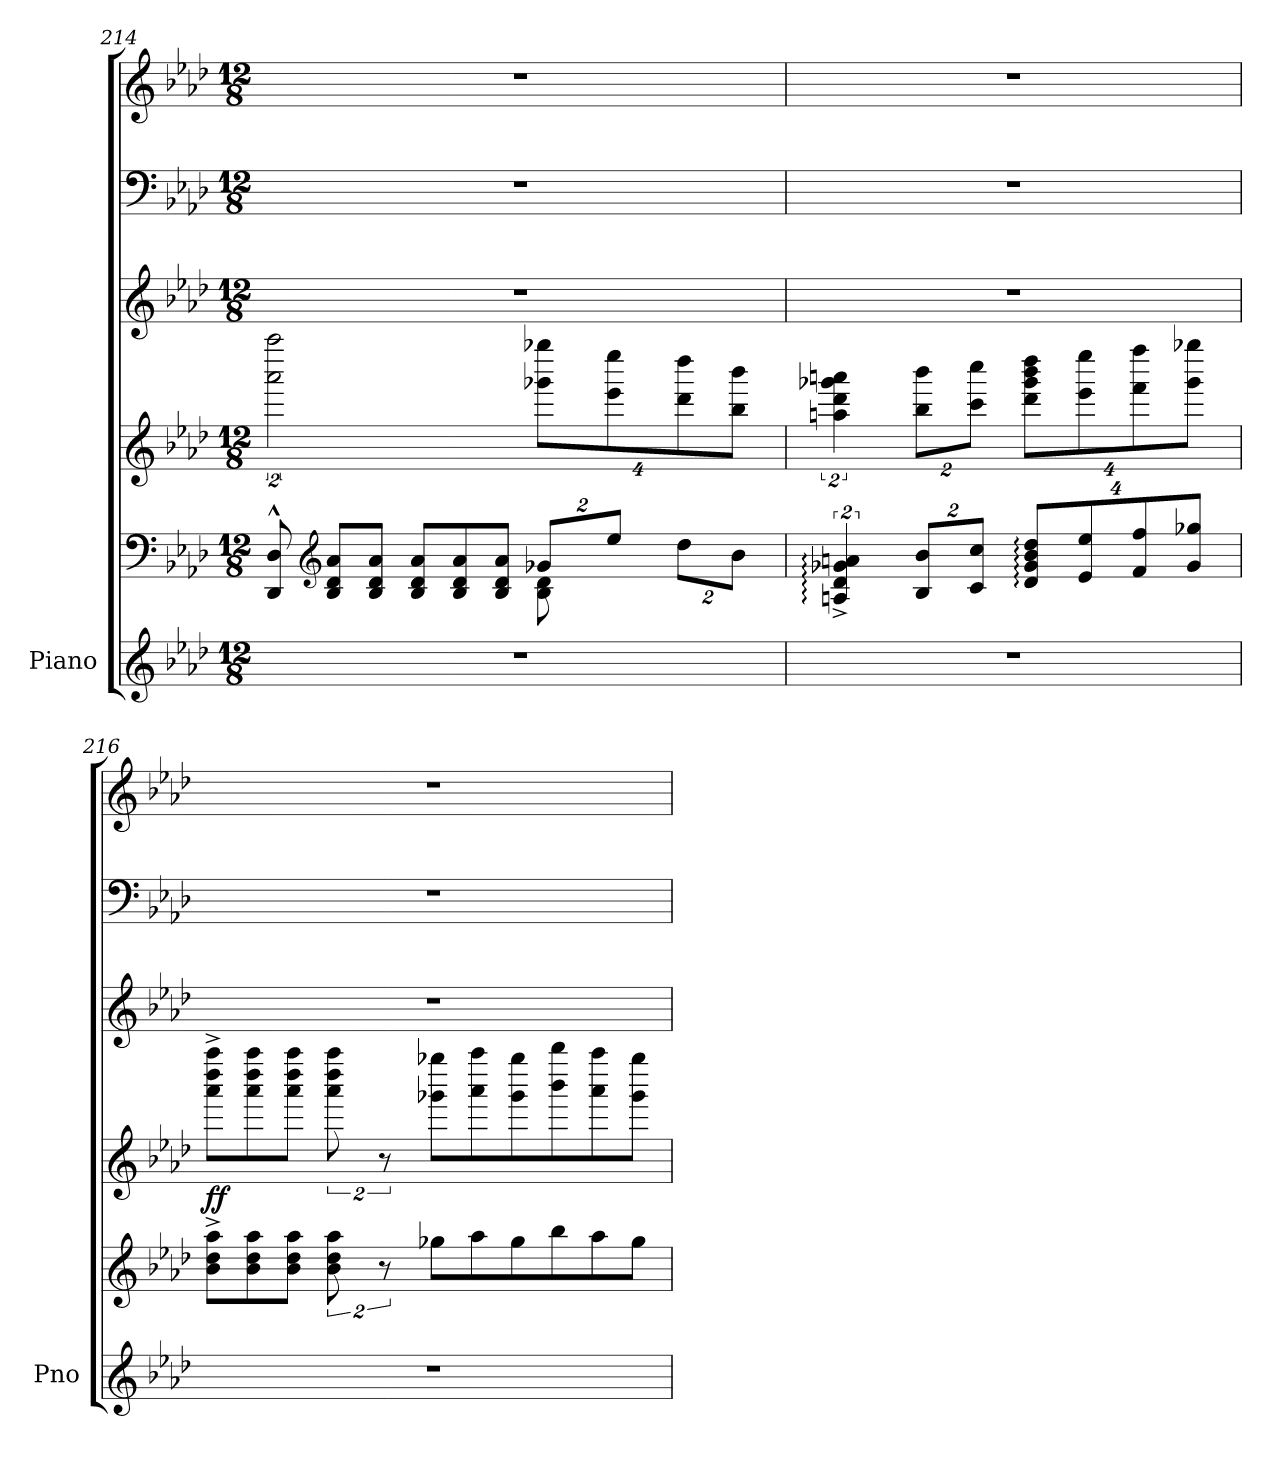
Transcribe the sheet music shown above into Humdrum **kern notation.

**kern	**kern	**kern	**kern	**kern	**kern	**dynam
*part1	*part1	*part1	*part1	*part1	*part1	*part1
*staff6	*staff5	*staff4	*staff3	*staff2	*staff1	*staff1/2/3/4/5/6
*I"Piano	*	*	*	*	*	*
*I'Pno	*	*	*	*	*	*
*clefG2	*clefF4	*clefG2	*clefG2	*clefF4	*clefG2	*
*k[b-e-a-d-]	*k[b-e-a-d-]	*k[b-e-a-d-]	*k[b-e-a-d-]	*k[b-e-a-d-]	*k[b-e-a-d-]	*
*M12/8	*M12/8	*M12/8	*M12/8	*M12/8	*M12/8	*
*MM80	*MM80	*MM80	*MM80	*MM80	*MM80	*
=214	=214	=214	=214	=214	=214	=214
*	*^	*	*	*	*	*
1.r	8DD-/^^ 8D-/^^	2.ryy	4%3aaa-\ 4%3aaaa-\	1.r	1.r	1.r	.
*	*clefG2	*	*	*	*	*	*
*	*	*	*	*	*	*MM220	*
.	8B-/ 8d-/ 8a-/L	.	.	.	.	.	.
.	8B-/ 8d-/ 8a-/J	.	.	.	.	.	.
.	8B-/ 8d-/ 8a-/L	.	.	.	.	.	.
.	8B-/ 8d-/ 8a-/	.	.	.	.	.	.
.	8B-/ 8d-/ 8a-/J	.	.	.	.	.	.
*	*Xbrackettup	*	*	*	*	*	*
*	*	*	*	*	*	*MM180	*
.	16%3g-X/L	8B-\ 8d-\	16%3ggg-X\ 16%3gggg-X\L	.	.	.	.
.	.	8ryy	.	.	.	.	.
.	16%3ee-/J	.	16%3eee-\ 16%3eeee-\	.	.	.	.
.	.	2ryy	.	.	.	.	.
*	*	*	*	*	*	*MM170	*
.	16%3dd-\L	.	16%3ddd-\ 16%3dddd-\	.	.	.	.
*	*	*	*	*	*	*MM160	*
.	16%3b-\J	.	16%3bb-\ 16%3bbb-\J	.	.	.	.
*	*v	*v	*	*	*	*	*
!!LO:LB:g=z
=215	=215	=215	=215	=215	=215	=215
*	*brackettup	*	*	*	*	*
*	*	*	*	*	*MM150	*
1.r	8%3An/:^ 8%3d-/:^ 8%3g-X/:^ 8%3an/:^	8%3aan\ 8%3ddd-\ 8%3ggg-X\ 8%3aaan\	1.r	1.r	1.r	.
*	*	*	*	*	*MM190	*
.	16%3B-/ 16%3b-/L	16%3bb-\ 16%3bbb-\L	.	.	.	.
.	16%3c/ 16%3cc/J	16%3ccc\ 16%3cccc\J	.	.	.	.
*	*	*	*	*	*MM150	*
.	16%3d-/: 16%3g-/: 16%3b-/: 16%3dd-/:L	16%3ddd-\ 16%3ggg-\ 16%3bbb-\ 16%3dddd-\L	.	.	.	.
*	*	*	*	*	*MM190	*
.	16%3e-/ 16%3ee-/	16%3eee-\ 16%3eeee-\	.	.	.	.
*	*	*	*	*	*MM200	*
.	16%3f/ 16%3ff/	16%3fff\ 16%3ffff\	.	.	.	.
*	*	*	*	*	*MM120	*
.	16%3g-/ 16%3gg-X/J	16%3ggg-\ 16%3gggg-X\J	.	.	.	.
=216	=216	=216	=216	=216	=216	=216
*	*	*	*	*	*MM230	*
!	!	!	!	!	!	!LO:DY:b=4
1.r	8b-\^ 8dd-\^ 8aa-\^L	8aaa-\^ 8dddd-\^ 8aaaa-\^L	1.r	1.r	1.r	ff
.	8b-\ 8dd-\ 8aa-\	8aaa-\ 8dddd-\ 8aaaa-\	.	.	.	.
.	8b-\ 8dd-\ 8aa-\J	8aaa-\ 8dddd-\ 8aaaa-\J	.	.	.	.
.	16%3b-\ 16%3dd-\ 16%3aa-\	16%3aaa-\ 16%3dddd-\ 16%3aaaa-\	.	.	.	.
.	16%3r	16%3r	.	.	.	.
.	8gg-X\L	8ggg-X\ 8gggg-X\L	.	.	.	.
.	8aa-\	8aaa-\ 8aaaa-\	.	.	.	.
.	8gg-\	8ggg-\ 8gggg-\	.	.	.	.
.	8bb-\	8bbb-\ 8bbbb-\	.	.	.	.
.	8aa-\	8aaa-\ 8aaaa-\	.	.	.	.
.	8gg-\J	8ggg-\ 8gggg-\J	.	.	.	.
=	=	=	=	=	=	=
*-	*-	*-	*-	*-	*-	*-
